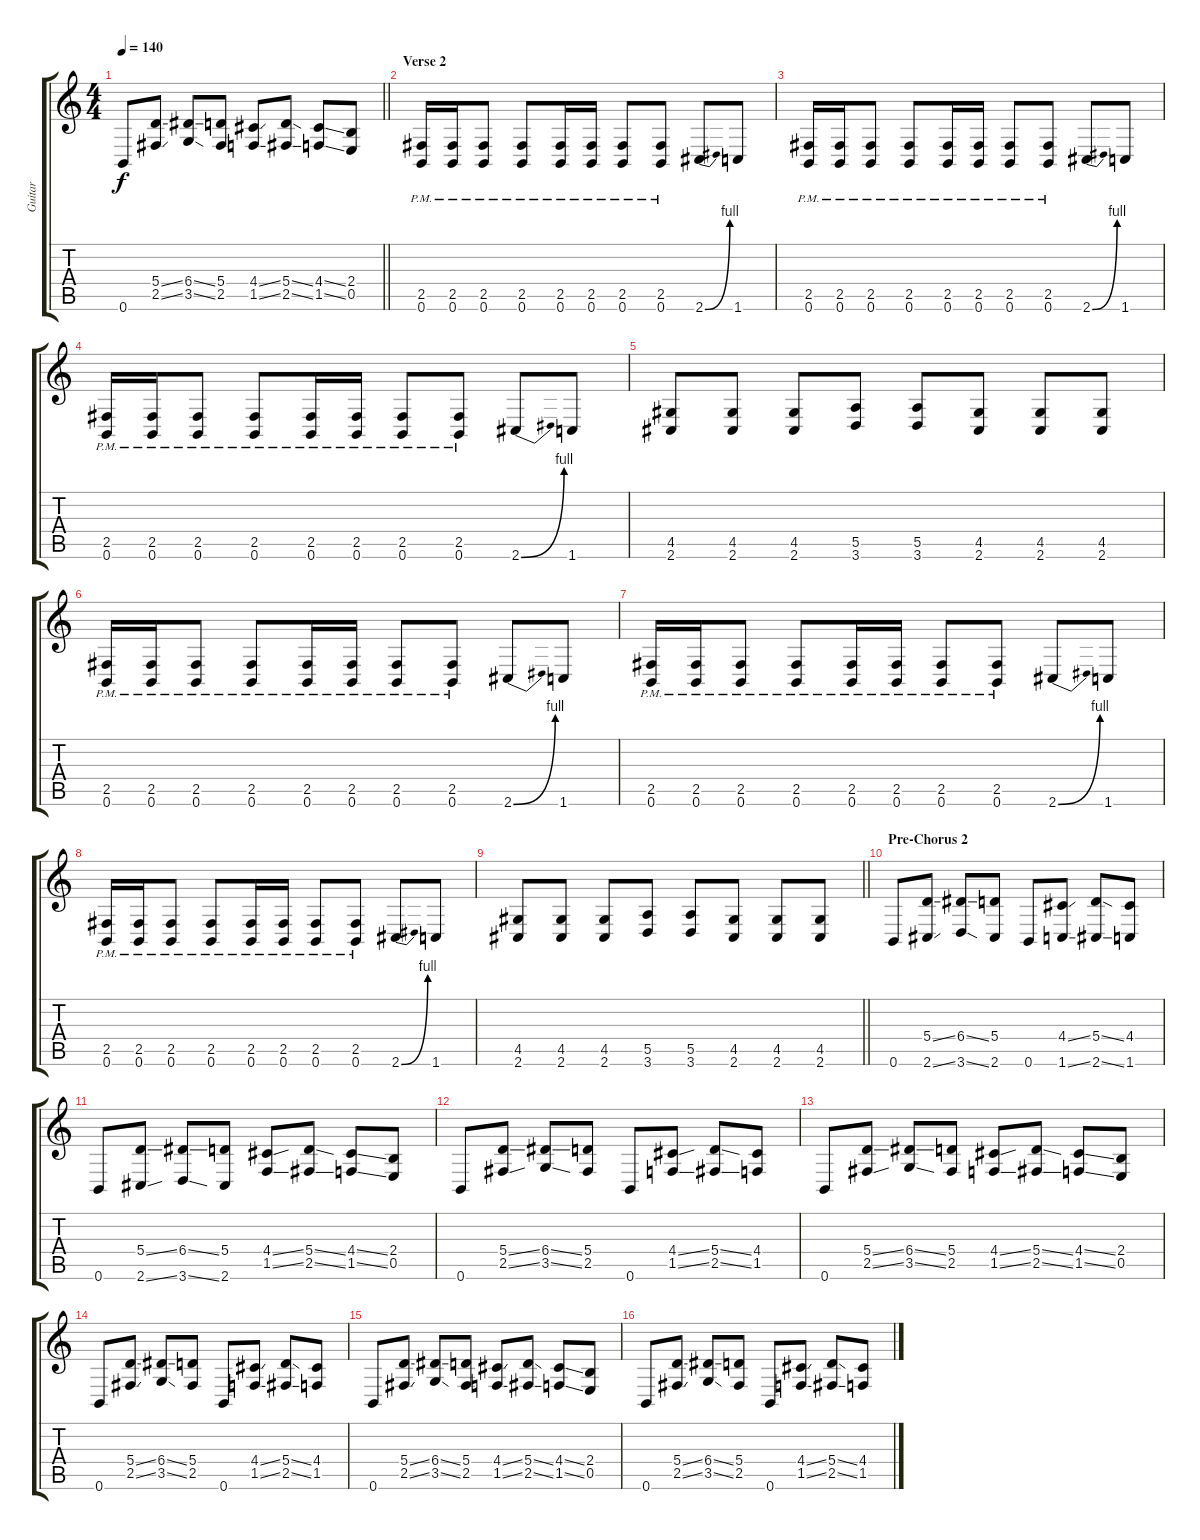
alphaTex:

\track ("Guitar" "Guitar") {instrument distortionguitar}
\staff {score tabs}
\tuning (B3 Gb3 D3 A2 E2 B1) {hide}
\ts (4 4)
\tempo 140
\clef g2
\barLineRight lightlight
\ks c
0.6.8{dy f} (5.4{ss} 2.5{ss}).8 (6.4{ss} 3.5{ss}).8 (5.4 2.5).8 (4.4{ss} 1.5{ss}).8 (5.4{ss} 2.5{ss}).8 (4.4{ss} 1.5{ss}).8 (2.4 0.5).8 |
\section ("" "Verse 2")
(2.5{pm} 0.6{pm}).16 (2.5{pm} 0.6{pm}).16 (2.5{pm} 0.6{pm}).8 (2.5{pm} 0.6{pm}).8 (2.5{pm} 0.6{pm}).16 (2.5{pm} 0.6{pm}).16 (2.5{pm} 0.6{pm}).8 (2.5{pm} 0.6{pm}).8 2.6{be (bend 0 0 60 4)}.8 1.6.8 |
(2.5{pm} 0.6{pm}).16 (2.5{pm} 0.6{pm}).16 (2.5{pm} 0.6{pm}).8 (2.5{pm} 0.6{pm}).8 (2.5{pm} 0.6{pm}).16 (2.5{pm} 0.6{pm}).16 (2.5{pm} 0.6{pm}).8 (2.5{pm} 0.6{pm}).8 2.6{be (bend 0 0 60 4)}.8 1.6.8 |
(2.5{pm} 0.6{pm}).16 (2.5{pm} 0.6{pm}).16 (2.5{pm} 0.6{pm}).8 (2.5{pm} 0.6{pm}).8 (2.5{pm} 0.6{pm}).16 (2.5{pm} 0.6{pm}).16 (2.5{pm} 0.6{pm}).8 (2.5{pm} 0.6{pm}).8 2.6{be (bend 0 0 60 4)}.8 1.6.8 |
(4.5 2.6).8 (4.5 2.6).8 (4.5 2.6).8 (5.5 3.6).8 (5.5 3.6).8 (4.5 2.6).8 (4.5 2.6).8 (4.5 2.6).8 |
(2.5{pm} 0.6{pm}).16 (2.5{pm} 0.6{pm}).16 (2.5{pm} 0.6{pm}).8 (2.5{pm} 0.6{pm}).8 (2.5{pm} 0.6{pm}).16 (2.5{pm} 0.6{pm}).16 (2.5{pm} 0.6{pm}).8 (2.5{pm} 0.6{pm}).8 2.6{be (bend 0 0 60 4)}.8 1.6.8 |
(2.5{pm} 0.6{pm}).16 (2.5{pm} 0.6{pm}).16 (2.5{pm} 0.6{pm}).8 (2.5{pm} 0.6{pm}).8 (2.5{pm} 0.6{pm}).16 (2.5{pm} 0.6{pm}).16 (2.5{pm} 0.6{pm}).8 (2.5{pm} 0.6{pm}).8 2.6{be (bend 0 0 60 4)}.8 1.6.8 |
(2.5{pm} 0.6{pm}).16 (2.5{pm} 0.6{pm}).16 (2.5{pm} 0.6{pm}).8 (2.5{pm} 0.6{pm}).8 (2.5{pm} 0.6{pm}).16 (2.5{pm} 0.6{pm}).16 (2.5{pm} 0.6{pm}).8 (2.5{pm} 0.6{pm}).8 2.6{be (bend 0 0 60 4)}.8 1.6.8 |
\barLineRight lightlight
(4.5 2.6).8 (4.5 2.6).8 (4.5 2.6).8 (5.5 3.6).8 (5.5 3.6).8 (4.5 2.6).8 (4.5 2.6).8 (4.5 2.6).8 |
\section ("" "Pre-Chorus 2")
0.6.8 (5.4{ss} 2.6{ss}).8 (6.4{ss} 3.6{ss}).8 (5.4 2.6).8 0.6.8 (4.4{ss} 1.6{ss}).8 (5.4{ss} 2.6{ss}).8 (4.4 1.6).8 |
0.6.8 (5.4{ss} 2.6{ss}).8 (6.4{ss} 3.6{ss}).8 (5.4 2.6).8 (4.4{ss} 1.5{ss}).8 (5.4{ss} 2.5{ss}).8 (4.4{ss} 1.5{ss}).8 (2.4 0.5).8 |
0.6.8 (5.4{ss} 2.5{ss}).8 (6.4{ss} 3.5{ss}).8 (5.4 2.5).8 0.6.8 (4.4{ss} 1.5{ss}).8 (5.4{ss} 2.5{ss}).8 (4.4 1.5).8 |
0.6.8 (5.4{ss} 2.5{ss}).8 (6.4{ss} 3.5{ss}).8 (5.4 2.5).8 (4.4{ss} 1.5{ss}).8 (5.4{ss} 2.5{ss}).8 (4.4{ss} 1.5{ss}).8 (2.4 0.5).8 |
0.6.8 (5.4{ss} 2.5{ss}).8 (6.4{ss} 3.5{ss}).8 (5.4 2.5).8 0.6.8 (4.4{ss} 1.5{ss}).8 (5.4{ss} 2.5{ss}).8 (4.4 1.5).8 |
0.6.8 (5.4{ss} 2.5{ss}).8 (6.4{ss} 3.5{ss}).8 (5.4 2.5).8 (4.4{ss} 1.5{ss}).8 (5.4{ss} 2.5{ss}).8 (4.4{ss} 1.5{ss}).8 (2.4 0.5).8 |
0.6.8 (5.4{ss} 2.5{ss}).8 (6.4{ss} 3.5{ss}).8 (5.4 2.5).8 0.6.8 (4.4{ss} 1.5{ss}).8 (5.4{ss} 2.5{ss}).8 (4.4 1.5).8
